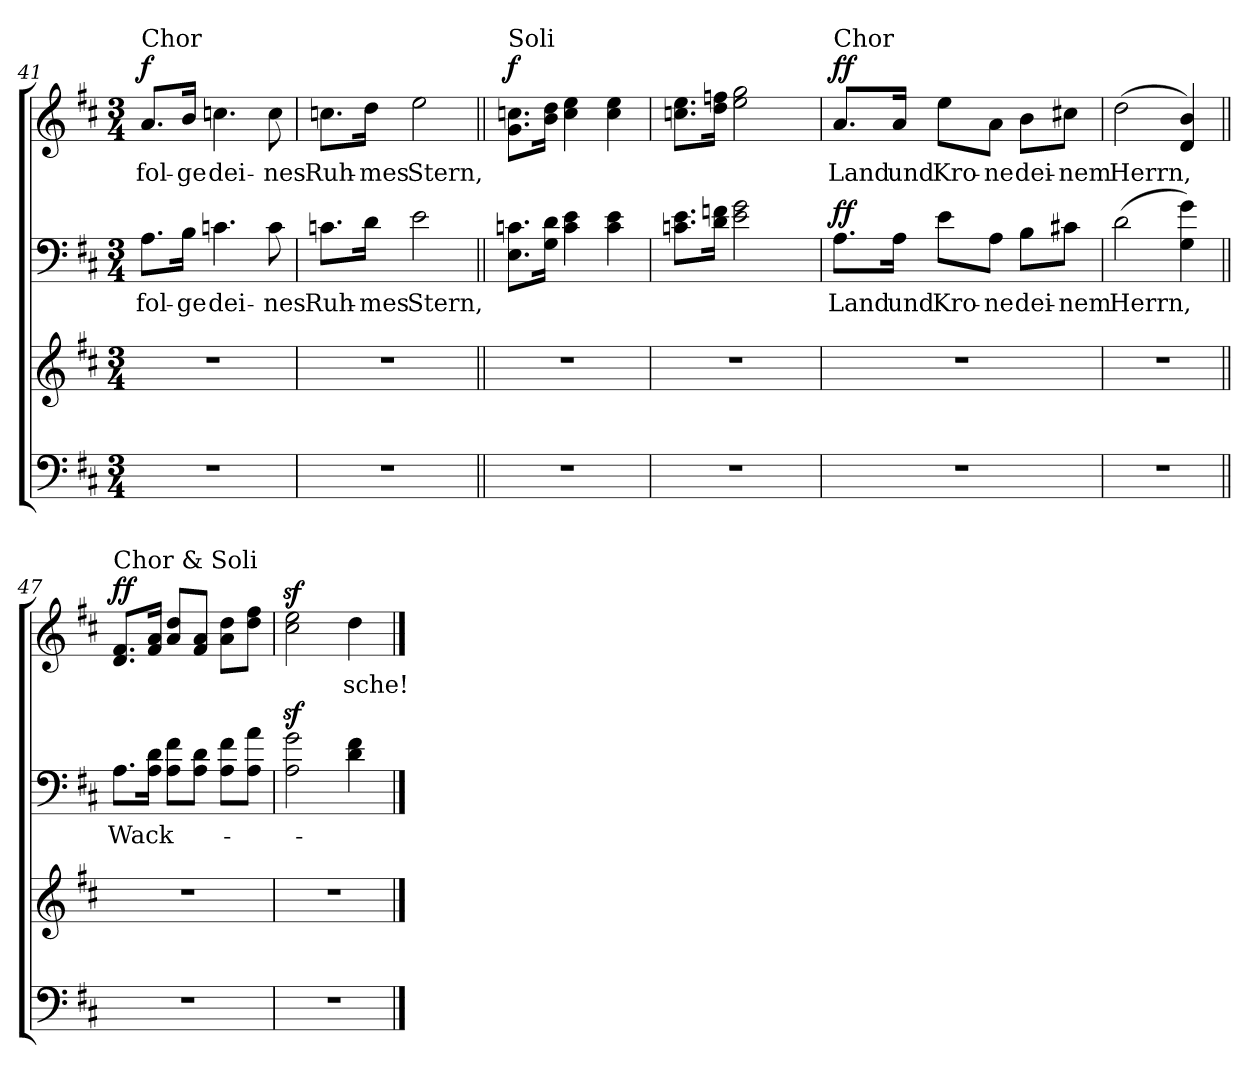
**kern	**kern	**kern	**text	**dynam	**kern	**text	**dynam
*part4	*part3	*part2	*part2	*part2	*part1	*part1	*part1
*staff4	*staff3	*staff2	*staff2	*staff2	*staff1	*staff1	*staff1
*clefF4	*clefG2	*clefF4	*	*	*clefG2	*	*
*k[f#c#]	*k[f#c#]	*k[f#c#]	*	*	*k[f#c#]	*	*
*D:	*D:	*D:	*	*	*D:	*	*
*M3/4	*M3/4	*M3/4	*	*	*M3/4	*	*
=41	=41	=41	=41	=41	=41	=41	=41
!LO:N:vis=1	!LO:N:vis=1	!	!	!	!	!	!
!	!	!	!LO:LY:a:color=#000000	!	!	!	!
!	!	!	!	!	!LO:TX:a:t=Chor	!	!
!	!	!	!	!	!	!LO:LY:b:color=#000000	!
2.r	2.r	8.Ai\L	fol-	.	8.ai/L	-fol-	f
!	!	!	!LO:LY:a:color=#000000	!	!	!	!
!	!	!	!	!	!	!LO:LY:b:color=#000000	!
.	.	16Bi\Jk	-ge	.	16bi/Jk	-ge	.
!	!	!	!LO:LY:a:color=#000000	!	!	!	!
!	!	!	!	!	!	!LO:LY:b:color=#000000	!
.	.	4.cni\	dei-	.	4.ccni\	dei-	.
!	!	!	!LO:LY:a:color=#000000	!	!	!	!
!	!	!	!	!	!	!LO:LY:b:color=#000000	!
.	.	8ci\	-nes	.	8cci\	-nes	.
=42	=42	=42	=42	=42	=42	=42	=42
!LO:N:vis=1	!LO:N:vis=1	!	!	!	!	!	!
!	!	!	!LO:LY:a:color=#000000	!	!	!	!
!	!	!	!	!	!	!LO:LY:b:color=#000000	!
2.r	2.r	8.cni\L	Ruh-	.	8.ccni\L	Ruh-	.
!	!	!	!LO:LY:a:color=#000000	!	!	!	!
!	!	!	!	!	!	!LO:LY:b:color=#000000	!
.	.	16di\Jk	-mes	.	16ddi\Jk	-mes	.
!	!	!	!LO:LY:a:color=#000000	!	!	!	!
!	!	!	!	!	!	!LO:LY:b:color=#000000	!
.	.	2ei\	Stern,	.	2eei\	Stern,	.
=43||	=43||	=43||	=43||	=43||	=43||	=43||	=43||
!	!	!	!	!	!LO:TX:a:t=Soli	!	!
!LO:N:vis=1	!LO:N:vis=1	!	!	!	!	!	!
2.r	2.r	8.Ei\ 8.cni\L	.	.	8.gi\ 8.ccni\L	.	f
.	.	16Gi\ 16di\Jk	.	.	16bi\ 16ddi\Jk	.	.
.	.	4ci\ 4ei	.	.	4cci\ 4eei	.	.
.	.	4ci\ 4ei	.	.	4cci\ 4eei	.	.
=44	=44	=44	=44	=44	=44	=44	=44
!LO:N:vis=1	!LO:N:vis=1	!	!	!	!	!	!
2.r	2.r	8.cni\ 8.ei\L	.	.	8.ccni\ 8.eei\L	.	.
.	.	16di\ 16fni\Jk	.	.	16ddi\ 16ffni\Jk	.	.
.	.	2ei\ 2gi	.	.	2eei\ 2ggi	.	.
!!LO:PB:g=z
=45	=45	=45	=45	=45	=45	=45	=45
!LO:N:vis=1	!LO:N:vis=1	!	!	!	!	!	!
!	!	!	!LO:LY:b:color=#000000	!	!	!	!
!	!	!	!	!	!LO:TX:a:t=Chor	!	!
!	!	!	!	!	!	!LO:LY:b:color=#000000	!
2.r	2.r	8.Ai\L	Land	ff	8.ai/L	Land	ff
!	!	!	!LO:LY:b:color=#000000	!	!	!	!
!	!	!	!	!	!	!LO:LY:b:color=#000000	!
.	.	16Ai\Jk	und	.	16ai/Jk	und	.
!	!	!	!LO:LY:b:color=#000000	!	!	!	!
!	!	!	!	!	!	!LO:LY:b:color=#000000	!
.	.	8ei\L	Kro-	.	8eei\L	Kro-	.
!	!	!	!LO:LY:b:color=#000000	!	!	!	!
!	!	!	!	!	!	!LO:LY:b:color=#000000	!
.	.	8Ai\J	-ne	.	8ai\J	-ne	.
!	!	!	!LO:LY:b:color=#000000	!	!	!	!
!	!	!	!	!	!	!LO:LY:b:color=#000000	!
.	.	8Bi\L	dei-	.	8bi\L	dei-	.
!	!	!	!LO:LY:b:color=#000000	!	!	!	!
!	!	!	!	!	!	!LO:LY:b:color=#000000	!
.	.	8c#Xi\J	-nem	.	8cc#Xi\J	-nem	.
=46	=46	=46	=46	=46	=46	=46	=46
!LO:N:vis=1	!LO:N:vis=1	!	!	!	!	!	!
!	!	!	!LO:LY:b:color=#000000	!	!	!	!
!	!	!	!	!	!	!LO:LY:b:color=#000000	!
2.r	2.r	(2di\	Herrn,	.	(2ddi\	Herrn,	.
.	.	4Gi\ 4gi)	.	.	4di/ 4bi)	.	.
=47||	=47||	=47||	=47||	=47||	=47||	=47||	=47||
!LO:N:vis=1	!LO:N:vis=1	!	!	!	!	!	!
!	!	!	!	!	!LO:TX:a:t=Chor & Soli	!	!
!	!	!	!LO:LY:b:color=#000000	!	!	!	!
2.r	2.r	8.Ai\L	Wack-	.	8.di/ 8.f#i/L	.	ff
.	.	16Ai\ 16di\Jk	.	.	16f#i/ 16ai/Jk	.	.
.	.	8Ai\ 8f#i\L	.	.	8ai/ 8ddi/L	.	.
.	.	8Ai\ 8di\J	.	.	8f#i/ 8ai/J	.	.
.	.	8Ai\ 8f#i\L	.	.	8ai\ 8ddi\L	.	.
.	.	8Ai\ 8ai\J	.	.	8ddi\ 8ff#i\J	.	.
=48	=48	=48	=48	=48	=48	=48	=48
!LO:N:vis=1	!LO:N:vis=1	!	!	!	!	!	!
2.r	2.r	2Ai\z 2giz	.	.	2cc#i\z 2eeiz	.	.
!	!	!	!	!	!	!LO:LY:b:color=#000000	!
.	.	4di\ 4f#i	.	.	4ddi\	sche!	.
==	==	==	==	==	==	==	==
*-	*-	*-	*-	*-	*-	*-	*-
